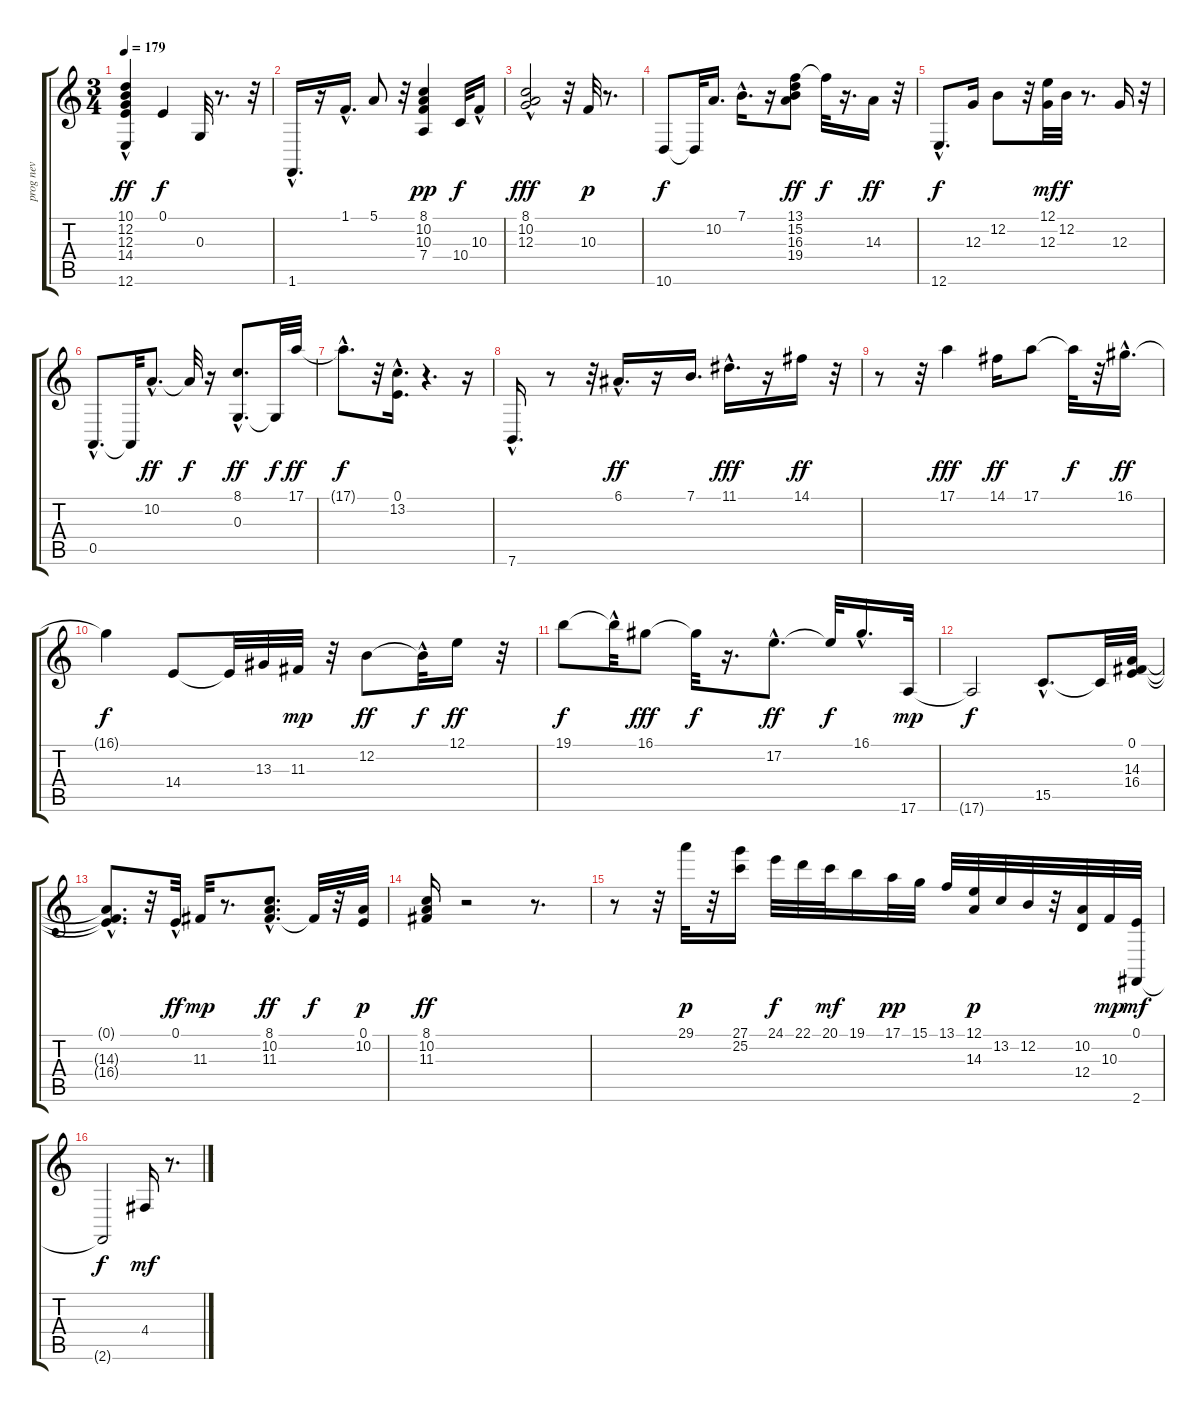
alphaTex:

\track ("prog nev" "prog nev") {instrument acousticgrandpiano}
\staff {score tabs}
\tuning (E4 B3 G3 D3 A2 E2) {hide}
\ts (3 4)
\tempo 179
\clef g2
\ks c
(10.1 12.2 12.3{hac} 14.4 12.6).4{dy ff} 0.1.4{dy f} 0.3.32 r.8{d} r.32 |
1.6{hac}.16{d} r.16 1.1{hac}.16{d} 5.1.8 r.32 (8.1 10.2 10.3 7.4).4{dy pp} 10.4.32{dy f} 10.3{hac}.16 |
(8.1 10.2{hac} 12.3{hac}).2{dy fff} r.32 10.3.32{dy p} r.8{d} |
10.6.8{dy f} 10.6{t}.32 10.2.16{d} 7.1{hac}.16{d} r.16 (13.1 15.2 16.3 19.4).8{dy ff} 13.1{t}.32{dy f} r.16{d} 14.3.16{dy ff} r.32 |
12.6{hac}.8{d dy f} 12.3.16 12.2.8 r.32 (12.1 12.3).32{dy mf} 12.2.32{dy f} r.8{d} 12.3.16 r.32 |
0.5{hac}.8{d} 0.5{t}.32 10.2{hac}.8{d dy ff} 10.2{t}.32{dy f} r.16 (8.1{hac} 0.3{hac}).8{d dy ff} 0.3{t}.32{dy f} 17.1.32{dy ff} |
17.1{hac t}.8{d dy f} r.32 (0.1{hac} 13.2).16{d} r.4{d} r.16 |
7.6{hac}.16{d} r.8 r.32 6.1{hac}.16{d dy ff} r.16 7.1.16{d} 11.1{hac}.16{d dy fff} r.16 14.1.16{dy ff} r.32 |
r.8 r.32 17.1.4{dy fff} 14.1.16{dy ff} 17.1.8 17.1{t}.32{dy f} r.32 16.1{hac}.16{d dy ff} |
16.1{t}.4{dy f} 14.4.8 14.4{t}.32 13.3.32 11.3.32{dy mp} r.32 12.2.8{dy ff} 12.2{hac t}.32{dy f} 12.1.16{dy ff} r.32 |
19.1.8{dy f} 19.1{hac t}.32 16.1.8{dy fff} 16.1{t}.32{dy f} r.16{d} 17.2{hac}.8{d dy ff} 17.2{t}.32{dy f} 16.1{hac}.16{d} 17.6.32{dy mp} |
17.6{t}.2{dy f} 15.5{hac}.8{d} 15.5{t}.32 (0.1 14.3 16.4).32 |
(0.1{t} 14.3{hac t} 16.4{t}).8{d} r.32 0.1{hac}.32{dy ff} 11.3.32{dy mp} r.8{d} (8.1 10.2{hac} 11.3{hac}).8{d dy ff} 11.3{t}.32{dy f} r.32 (0.1 10.2).32{dy p} |
(8.1 10.2 11.3).16{dy ff} r.2 r.8{d} |
r.8 r.32 29.1.32{dy p} r.32 (27.1 25.2).16 24.1.32{dy f} 22.1.32 20.1.32{dy mf} 19.1.16 17.1.32{dy pp} 15.1.32 13.1.32 (12.1 14.3).32{dy p} 13.2.32 12.2.32 r.32 (10.2 12.4).32 10.3.32{dy mp} (0.1 2.6).32{dy mf} |
2.6{t}.2{dy f} 4.4.16{dy mf} r.8{d}
